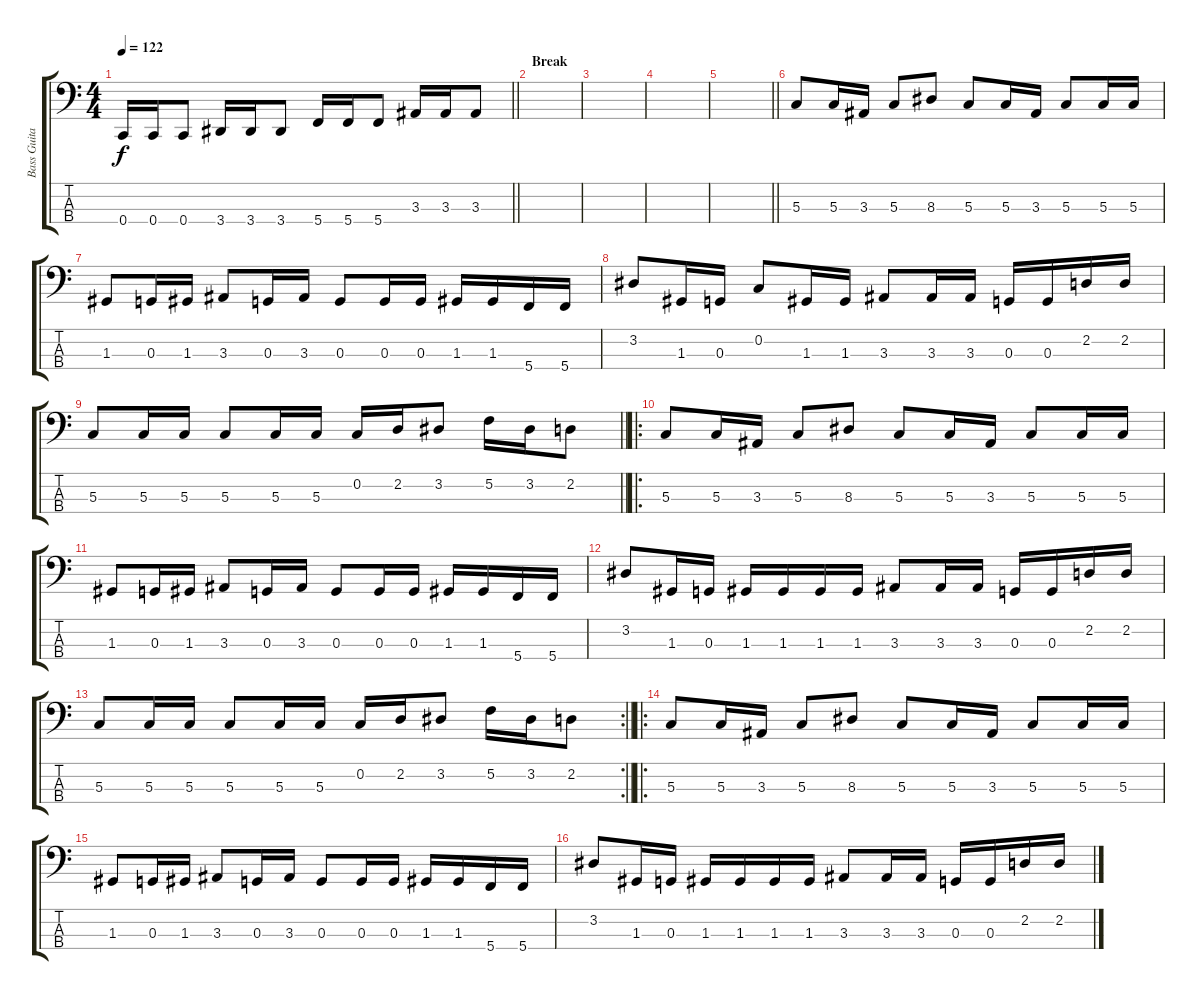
\track ("Bass Guitar" "Bass Guita") {instrument electricbassfinger}
\staff {score tabs}
\tuning (F2 C2 G1 C1) {hide}
\ts (4 4)
\tempo 122
\clef f4
\barLineRight lightlight
\ks c
0.4.16{dy f} 0.4.16 0.4.8 3.4.16 3.4.16 3.4.8 5.4.16 5.4.16 5.4.8 3.3.16 3.3.16 3.3.8 |
\section ("" "Break")
|
|
|
\barLineRight lightlight
|
5.3.8 5.3.16 3.3.16 5.3.8 8.3.8 5.3.8 5.3.16 3.3.16 5.3.8 5.3.16 5.3.16 |
1.3.8 0.3.16 1.3.16 3.3.8 0.3.16 3.3.16 0.3.8 0.3.16 0.3.16 1.3.16 1.3.16 5.4.16 5.4.16 |
3.2.8 1.3.16 0.3.16 0.2.8 1.3.16 1.3.16 3.3.8 3.3.16 3.3.16 0.3.16 0.3.16 2.2.16 2.2.16 |
\barLineRight lightlight
5.3.8 5.3.16 5.3.16 5.3.8 5.3.16 5.3.16 0.2.16 2.2.16 3.2.8 5.2.16 3.2.16 2.2.8 |
\ro
5.3.8 5.3.16 3.3.16 5.3.8 8.3.8 5.3.8 5.3.16 3.3.16 5.3.8 5.3.16 5.3.16 |
1.3.8 0.3.16 1.3.16 3.3.8 0.3.16 3.3.16 0.3.8 0.3.16 0.3.16 1.3.16 1.3.16 5.4.16 5.4.16 |
3.2.8 1.3.16 0.3.16 1.3.16 1.3.16 1.3.16 1.3.16 3.3.8 3.3.16 3.3.16 0.3.16 0.3.16 2.2.16 2.2.16 |
\rc 2
\barLineRight lightlight
5.3.8 5.3.16 5.3.16 5.3.8 5.3.16 5.3.16 0.2.16 2.2.16 3.2.8 5.2.16 3.2.16 2.2.8 |
\ro
5.3.8 5.3.16 3.3.16 5.3.8 8.3.8 5.3.8 5.3.16 3.3.16 5.3.8 5.3.16 5.3.16 |
1.3.8 0.3.16 1.3.16 3.3.8 0.3.16 3.3.16 0.3.8 0.3.16 0.3.16 1.3.16 1.3.16 5.4.16 5.4.16 |
3.2.8 1.3.16 0.3.16 1.3.16 1.3.16 1.3.16 1.3.16 3.3.8 3.3.16 3.3.16 0.3.16 0.3.16 2.2.16 2.2.16
